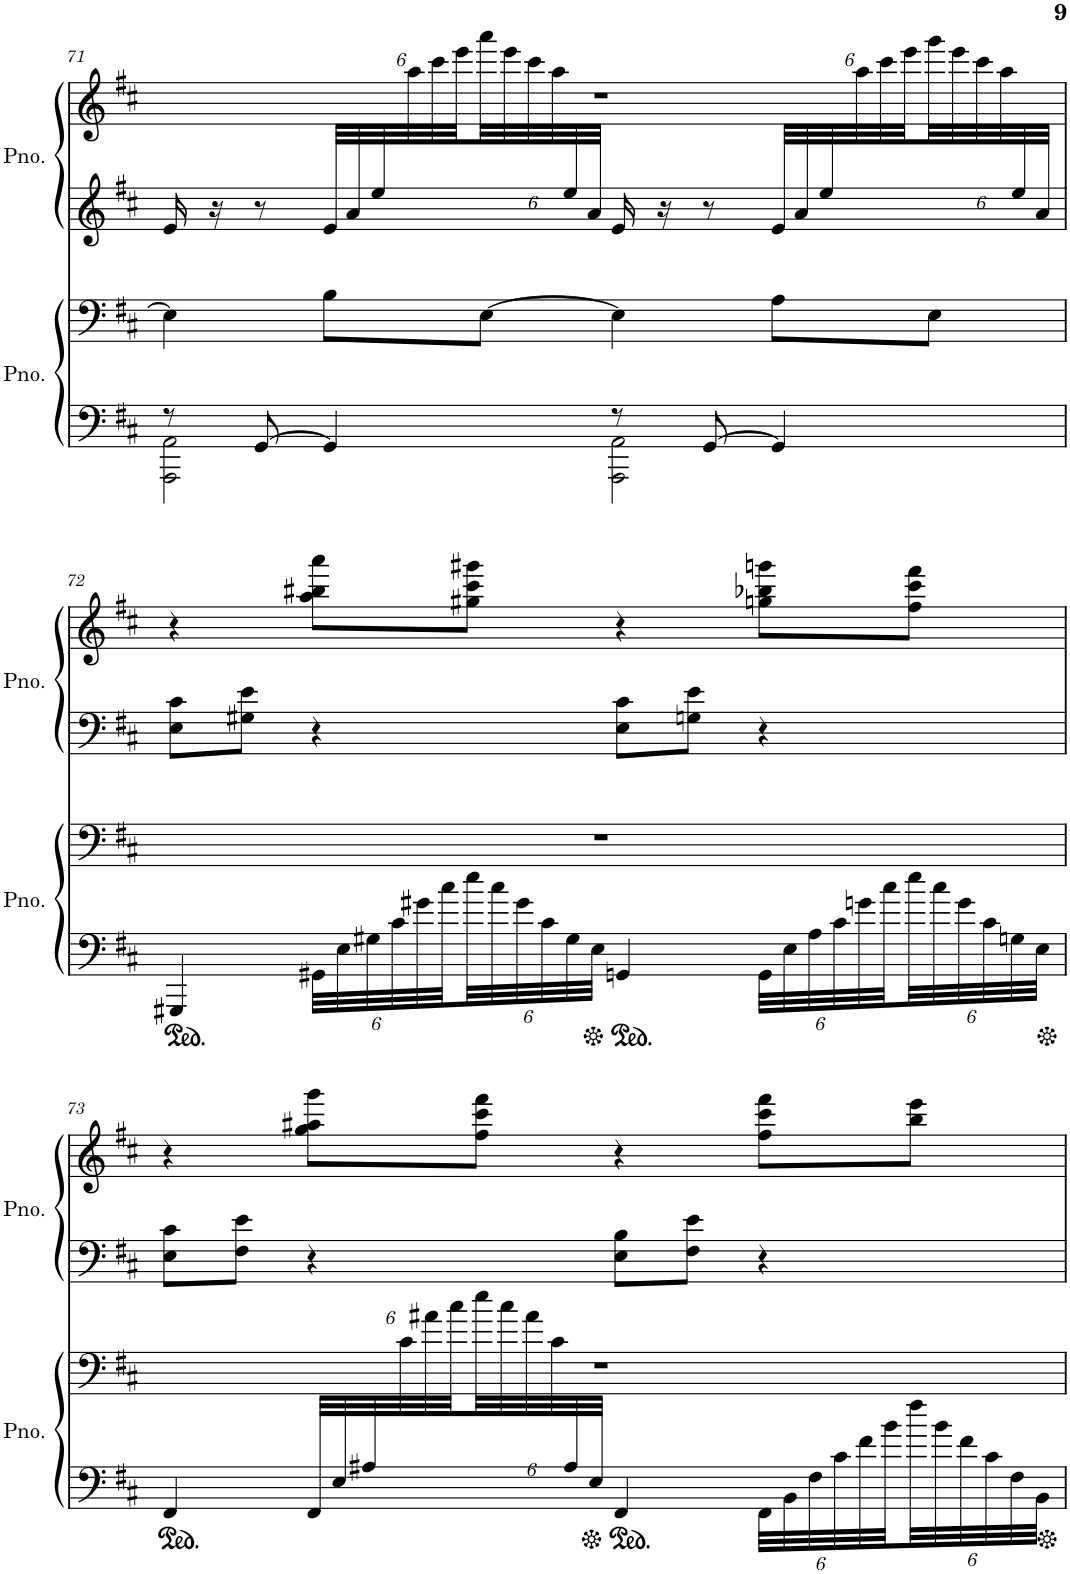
**kern	**kern	**kern	**kern
*part2	*part2	*part1	*part1
*staff4	*staff3	*staff2	*staff1
*I"Piano	*	*I"Piano	*
*I'Pno.	*	*I'Pno.	*
!!LO:PB:g=z
*clefF4	*clefF4	*clefG2	*clefG2
*k[f#c#]	*k[f#c#]	*k[f#c#]	*k[f#c#]
*M4/4	*M4/4	*M4/4	*M4/4
*met(c)	*met(c)	*met(c)	*met(c)
=71	=71	=71	=71
*^	*	*	*^
8r	2AAA\ 2AA\	4E\]	16e/	1r	16ryy
*	*	*	*	*v	*v
.	.	.	16r	.
[8GG/	.	.	8r	.
*	*	*	*Xbrackettup	*
4GG/]	.	8B\L	48e/LLL	.
.	.	.	48a/	.
.	.	.	48ee/	.
*	*	*	*	*^
.	.	.	48%7ryy	.	48aa\
.	.	.	.	.	48ccc#\
.	.	.	.	.	48eee\
*	*	*	*	*	*Xbrackettup
.	.	[8E\J	.	.	48aaa\
.	.	.	.	.	48eee\
.	.	.	.	.	48ccc#\
.	.	.	.	.	48aa\
.	.	.	48ee/	.	48%17ryy
.	.	.	48a/JJJ	.	.
8r	2AAA\ 2AA\	4E\]	16e/	.	.
.	.	.	16r	.	.
[8GG/	.	.	8r	.	.
4GG/]	.	8A\L	48e/LLL	.	.
.	.	.	48a/	.	.
.	.	.	48ee/	.	.
.	.	.	48%7ryy	.	48aa\
.	.	.	.	.	48ccc#\
.	.	.	.	.	48eee\
.	.	8E\J	.	.	48ggg\
.	.	.	.	.	48eee\
.	.	.	.	.	48ccc#\
.	.	.	.	.	48aa\
.	.	.	48ee/	.	24ryy
.	.	.	48a/JJJ	.	.
*v	*v	*	*	*v	*v
!!LO:LB:g=z
=72	=72	=72	=72
4GGG#X/	1r	8E\ 8c#\L	4r
.	.	8G#X\ 8e\J	.
*Xbrackettup	*	*	*
48GG#X\LLL	.	4r	8aa\ 8bb#X\ 8aaa\L
48E\	.	.	.
48G#X\	.	.	.
48c#\	.	.	.
48g#X\	.	.	.
48cc#\	.	.	.
48ee\	.	.	8gg#X\ 8ccc#\ 8ggg#X\J
48cc#\	.	.	.
48g#\	.	.	.
48c#\	.	.	.
48G#\	.	.	.
48E\JJJ	.	.	.
4GGn/	.	8E\ 8c#\L	4r
.	.	8Gn\ 8e\J	.
48GG\LLL	.	4r	8ggn\ 8bb-X\ 8gggn\L
48E\	.	.	.
48A\	.	.	.
48c#\	.	.	.
48gn\	.	.	.
48cc#\	.	.	.
48ee\	.	.	8ff#\ 8ccc#\ 8fff#\J
48cc#\	.	.	.
48g\	.	.	.
48c#\	.	.	.
48Gn\	.	.	.
48E\JJJ	.	.	.
!!LO:LB:g=z
=73	=73	=73	=73
*	*^	*	*
4FF#/	1r	16ryy	8E\ 8c#\L	4r
*	*v	*v	*	*
.	.	8F#\ 8e\J	.
48FF#/LLL	.	4r	8gg\ 8aa#X\ 8ggg\L
48E/	.	.	.
48A#X/	.	.	.
*	*^	*	*
48%7ryy	.	48c#\	.	.
.	.	48a#X\	.	.
.	.	48cc#\	.	.
*	*	*Xbrackettup	*	*
.	.	48ee\	.	8ff#\ 8ccc#\ 8fff#\J
.	.	48cc#\	.	.
.	.	48a#\	.	.
.	.	48c#\	.	.
48A#/	.	24%13ryy	.	.
48E/JJJ	.	.	.	.
4FF#/	.	.	8E\ 8B\L	4r
.	.	.	8F#\ 8e\J	.
48FF#\LLL	.	.	4r	8ff#\ 8ccc#\ 8fff#\L
48BB\	.	.	.	.
48F#\	.	.	.	.
48c#\	.	.	.	.
48f#\	.	.	.	.
48b\	.	.	.	.
48ff#\	.	.	.	8bb\ 8eee\J
48b\	.	.	.	.
48f#\	.	.	.	.
48c#\	.	.	.	.
48F#\	.	.	.	.
48BB\JJJ	.	.	.	.
*	*v	*v	*	*
=	=	=	=
*-	*-	*-	*-
